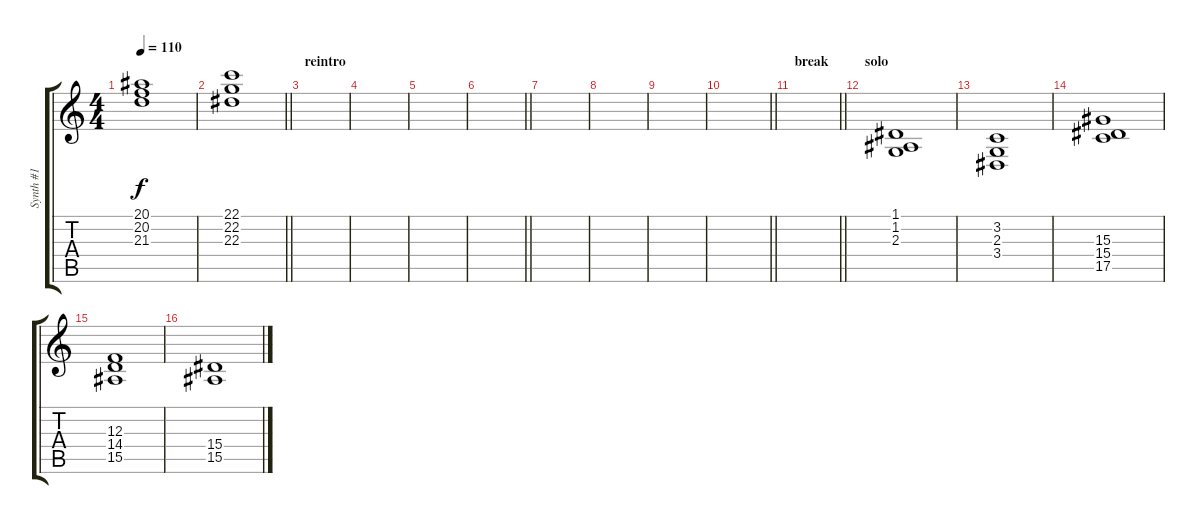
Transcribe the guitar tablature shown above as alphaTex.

\track ("Synth #1" "Synth #1") {instrument synthstrings1}
\staff {score tabs}
\tuning (D4 A3 F3 C3 G2 C2) {hide}
\ts (4 4)
\tempo 110
\clef g2
\ks c
(20.1 20.2 21.3).1{dy f} |
\barLineRight lightlight
(22.1 22.2 22.3).1 |
\section ("" "reintro")
|
|
|
\barLineRight lightlight
|
|
|
|
\barLineRight lightlight
|
\section ("" "break")
\barLineRight lightlight
|
\section ("" "solo")
(1.1 1.2 2.3).1 |
(3.2 2.3 3.4).1 |
(15.3 15.4 17.5).1 |
(12.3 14.4 15.5).1 |
(15.4 15.5).1{volume 11}
